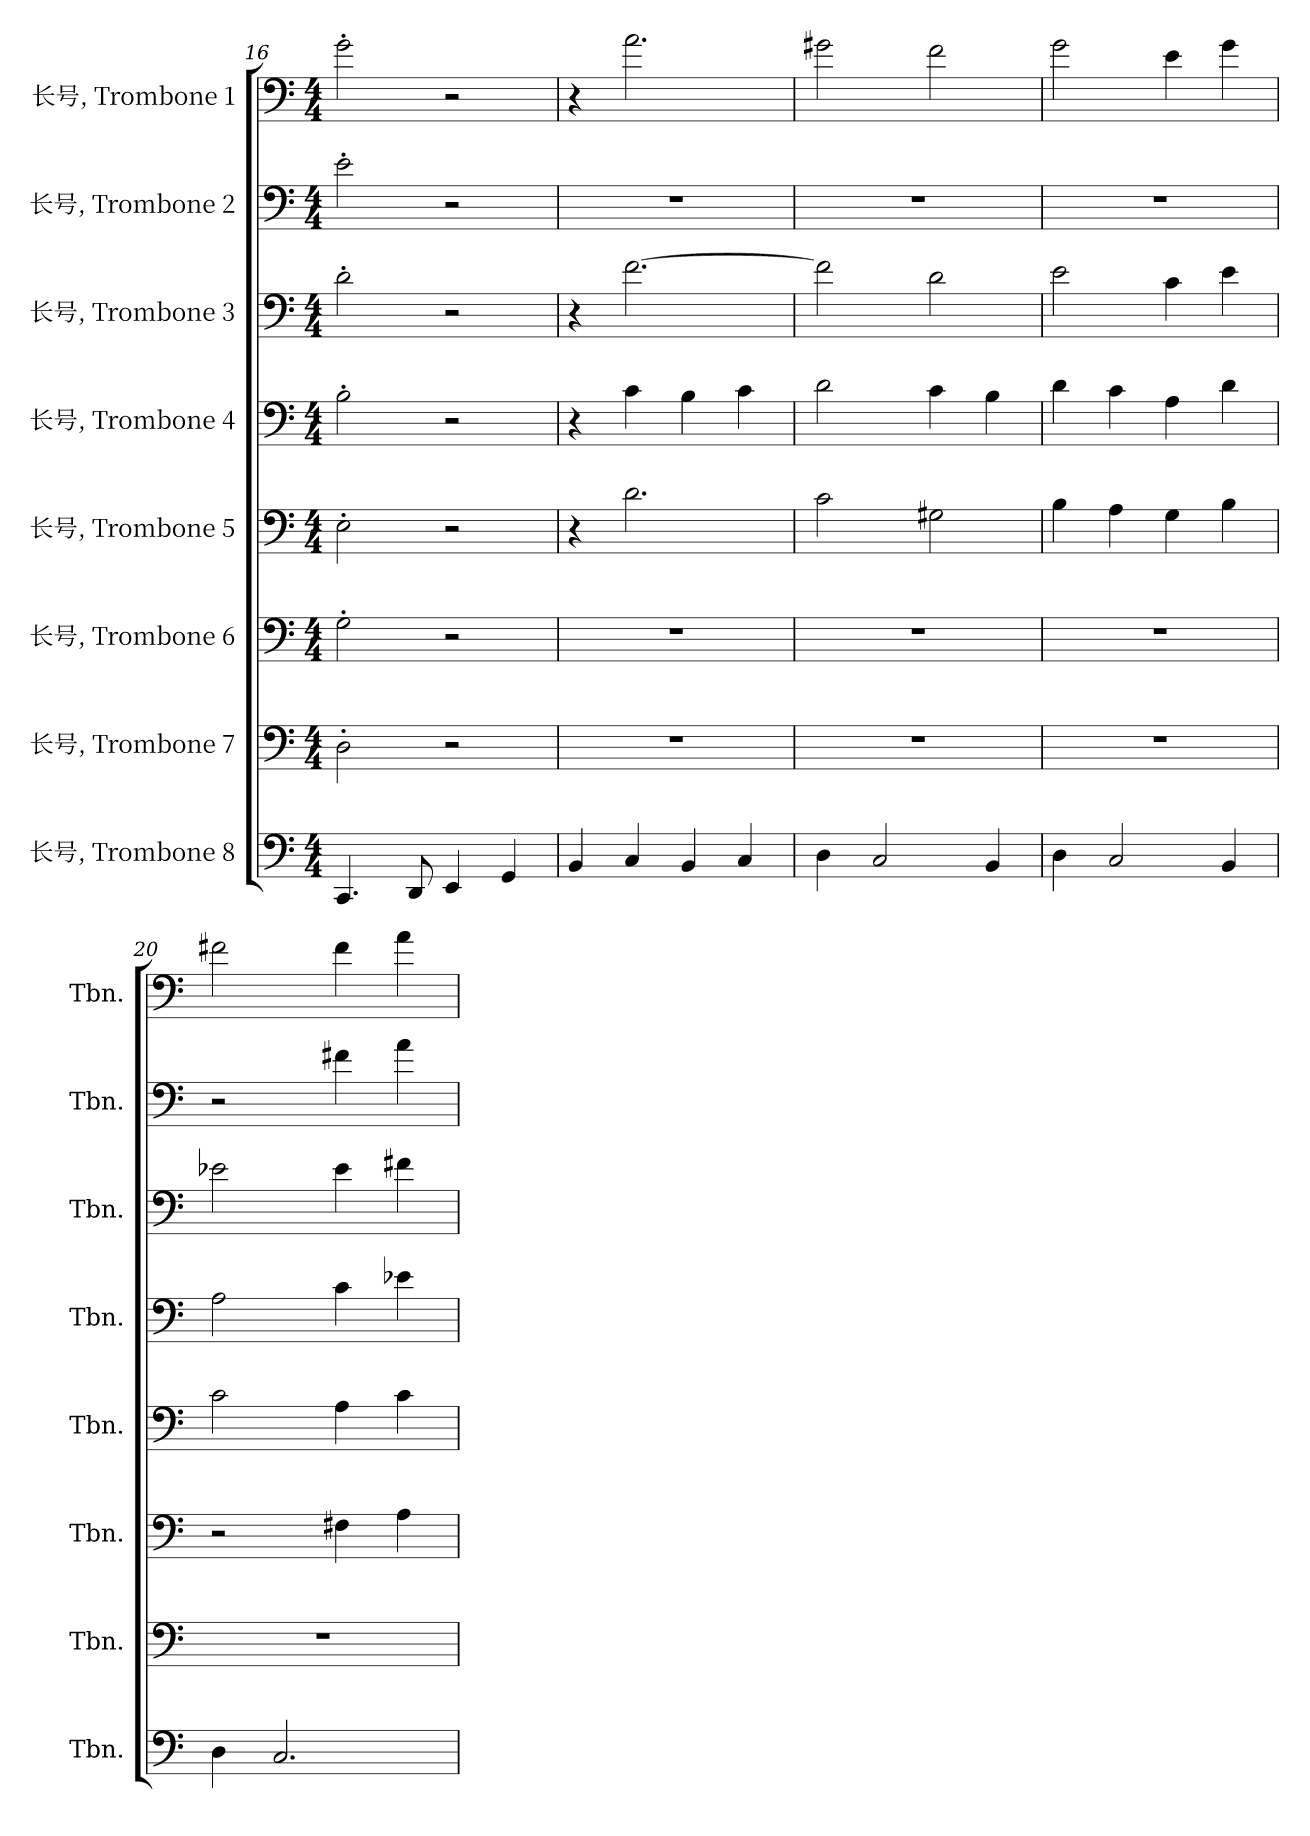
**kern	**kern	**kern	**kern	**kern	**kern	**kern	**kern
*part8	*part7	*part6	*part5	*part4	*part3	*part2	*part1
*staff8	*staff7	*staff6	*staff5	*staff4	*staff3	*staff2	*staff1
*I"长号, Trombone 8	*I"长号, Trombone 7	*I"长号, Trombone 6	*I"长号, Trombone 5	*I"长号, Trombone 4	*I"长号, Trombone 3	*I"长号, Trombone 2	*I"长号, Trombone 1
*I'Tbn.	*I'Tbn.	*I'Tbn.	*I'Tbn.	*I'Tbn.	*I'Tbn.	*I'Tbn.	*I'Tbn.
!!LO:PB:g=z
*clefF4	*clefF4	*clefF4	*clefF4	*clefF4	*clefF4	*clefF4	*clefF4
*k[]	*k[]	*k[]	*k[]	*k[]	*k[]	*k[]	*k[]
*M4/4	*M4/4	*M4/4	*M4/4	*M4/4	*M4/4	*M4/4	*M4/4
=16	=16	=16	=16	=16	=16	=16	=16
4.CC/	2D'\	2G'\	2E'\	2B'\	2d'\	2e'\	2g'\
8DD/	.	.	.	.	.	.	.
4EE/	2r	2r	2r	2r	2r	2r	2r
4GG/	.	.	.	.	.	.	.
=17	=17	=17	=17	=17	=17	=17	=17
4BB/	1r	1r	4r	4r	4r	1r	4r
4C/	.	.	2.d\	4c\	[2.f\	.	2.a\
4BB/	.	.	.	4B\	.	.	.
4C/	.	.	.	4c\	.	.	.
=18	=18	=18	=18	=18	=18	=18	=18
4D\	1r	1r	2c\	2d\	2f\]	1r	2g#X\
2C/	.	.	.	.	.	.	.
.	.	.	2G#X\	4c\	2d\	.	2f\
4BB/	.	.	.	4B\	.	.	.
=19	=19	=19	=19	=19	=19	=19	=19
4D\	1r	1r	4B\	4d\	2e\	1r	2g\
2C/	.	.	4A\	4c\	.	.	.
.	.	.	4G\	4A\	4c\	.	4e\
4BB/	.	.	4B\	4d\	4e\	.	4g\
=20	=20	=20	=20	=20	=20	=20	=20
4D\	1r	2r	2c\	2A\	2e-X\	2r	2f#X\
2.C/	.	.	.	.	.	.	.
.	.	4F#X\	4A\	4c\	4e-\	4f#X\	4f#\
.	.	4A\	4c\	4e-X\	4f#X\	4a\	4a\
=	=	=	=	=	=	=	=
*-	*-	*-	*-	*-	*-	*-	*-
